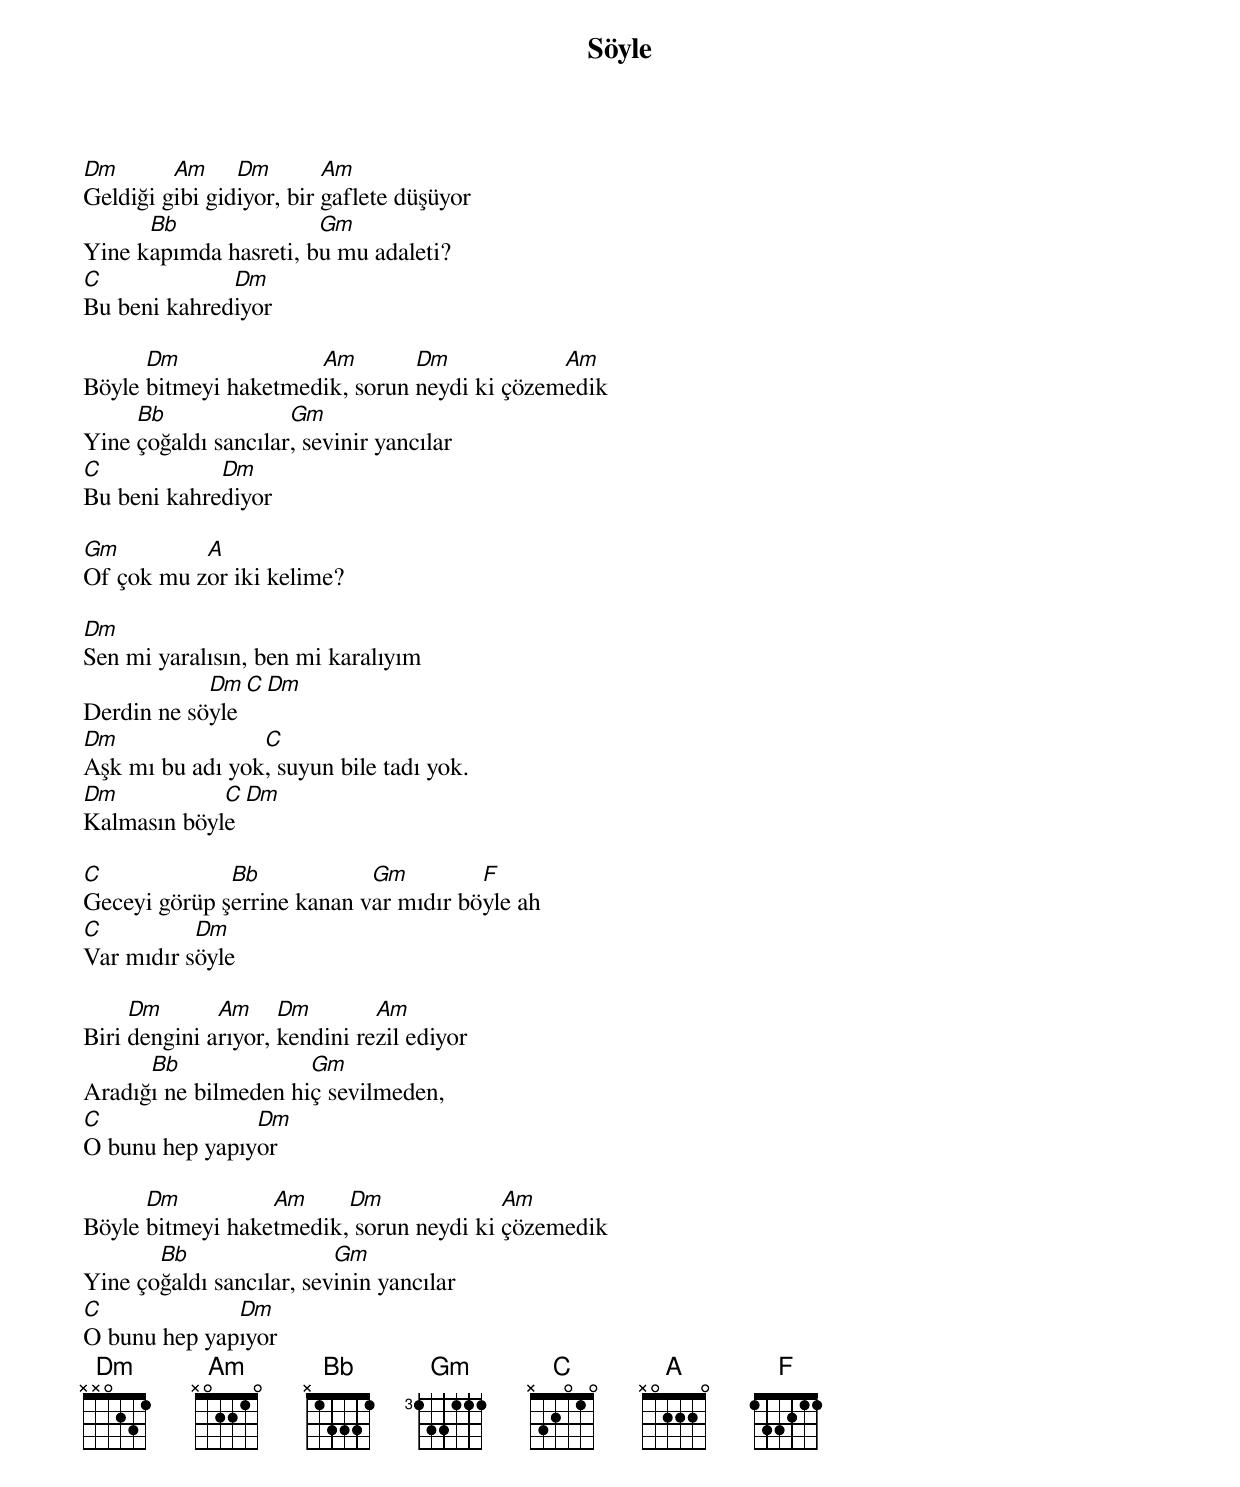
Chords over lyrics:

{title: Söyle}
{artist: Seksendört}

Dm       Am     Dm        Am
Geldiği gibi gidiyor, bir gaflete düşüyor
      Bb               Gm
Yine kapımda hasreti, bu mu adaleti?
C             Dm
Bu beni kahrediyor

      Dm              Am        Dm            Am
Böyle bitmeyi haketmedik, sorun neydi ki çözemedik
     Bb              Gm
Yine çoğaldı sancılar, sevinir yancılar
C            Dm
Bu beni kahrediyor

Gm         A
Of çok mu zor iki kelime?

Dm
Sen mi yaralısın, ben mi karalıyım
            Dm C Dm
Derdin ne söyle
Dm               C
Aşk mı bu adı yok, suyun bile tadı yok.
Dm           C Dm
Kalmasın böyle

C             Bb            Gm         F
Geceyi görüp şerrine kanan var mıdır böyle ah
C          Dm
Var mıdır söyle

     Dm       Am     Dm        Am
Biri dengini arıyor, kendini rezil ediyor
      Bb              Gm
Aradığı ne bilmeden hiç sevilmeden,
C               Dm
O bunu hep yapıyor

      Dm          Am     Dm              Am
Böyle bitmeyi haketmedik, sorun neydi ki çözemedik
       Bb                 Gm
Yine çoğaldı sancılar, sevinin yancılar
C             Dm
O bunu hep yapıyor
